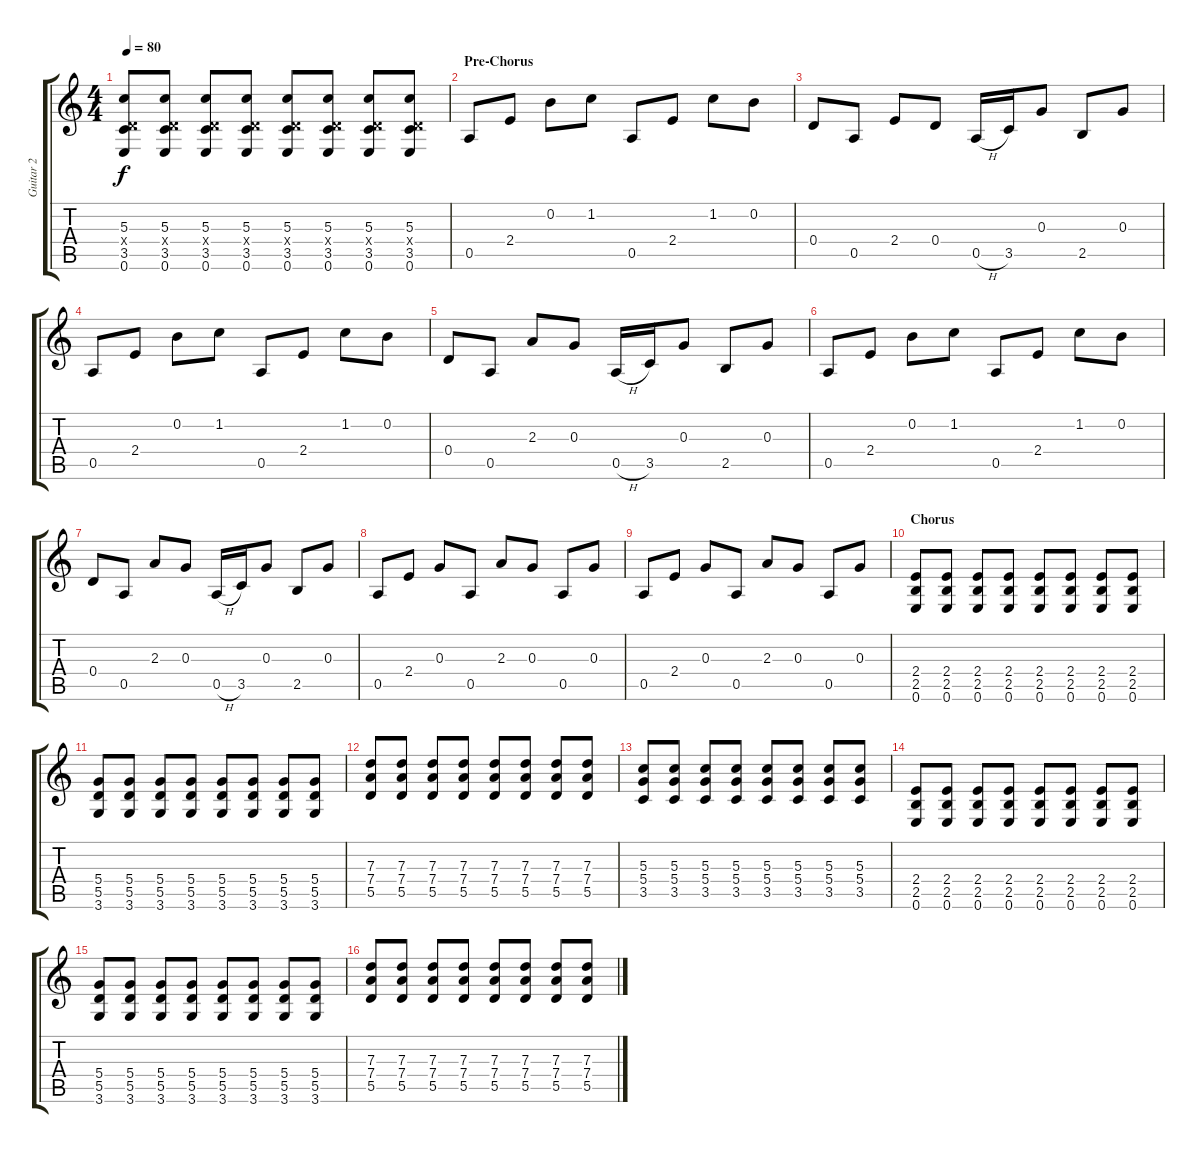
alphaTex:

\track ("Guitar 2" "Guitar 2") {instrument electricguitarclean}
\staff {score tabs}
\tuning (E4 B3 G3 D3 A2 E2) {hide}
\ts (4 4)
\tempo 80
\clef g2
\ks c
(5.3 0.4{x} 3.5 0.6).8{dy f} (5.3 0.4{x} 3.5 0.6).8 (5.3 0.4{x} 3.5 0.6).8 (5.3 0.4{x} 3.5 0.6).8 (5.3 0.4{x} 3.5 0.6).8 (5.3 0.4{x} 3.5 0.6).8 (5.3 0.4{x} 3.5 0.6).8 (5.3 0.4{x} 3.5 0.6).8 |
\section ("" "Pre-Chorus")
0.5.8{instrument electricguitarclean} 2.4.8 0.2.8 1.2.8 0.5.8 2.4.8 1.2.8 0.2.8 |
0.4.8 0.5.8 2.4.8 0.4.8 0.5{h}.16 3.5.16 0.3.8 2.5.8 0.3.8 |
0.5.8 2.4.8 0.2.8 1.2.8 0.5.8 2.4.8 1.2.8 0.2.8 |
0.4.8 0.5.8 2.3.8 0.3.8 0.5{h}.16 3.5.16 0.3.8 2.5.8 0.3.8 |
0.5.8 2.4.8 0.2.8 1.2.8 0.5.8 2.4.8 1.2.8 0.2.8 |
0.4.8 0.5.8 2.3.8 0.3.8 0.5{h}.16 3.5.16 0.3.8 2.5.8 0.3.8 |
0.5.8 2.4.8 0.3.8 0.5.8 2.3.8 0.3.8 0.5.8 0.3.8 |
0.5.8 2.4.8 0.3.8 0.5.8 2.3.8 0.3.8 0.5.8 0.3.8 |
\section ("" "Chorus")
(2.4 2.5 0.6).8{instrument distortionguitar} (2.4 2.5 0.6).8 (2.4 2.5 0.6).8 (2.4 2.5 0.6).8 (2.4 2.5 0.6).8 (2.4 2.5 0.6).8 (2.4 2.5 0.6).8 (2.4 2.5 0.6).8 |
(5.4 5.5 3.6).8 (5.4 5.5 3.6).8 (5.4 5.5 3.6).8 (5.4 5.5 3.6).8 (5.4 5.5 3.6).8 (5.4 5.5 3.6).8 (5.4 5.5 3.6).8 (5.4 5.5 3.6).8 |
(7.3 7.4 5.5).8 (7.3 7.4 5.5).8 (7.3 7.4 5.5).8 (7.3 7.4 5.5).8 (7.3 7.4 5.5).8 (7.3 7.4 5.5).8 (7.3 7.4 5.5).8 (7.3 7.4 5.5).8 |
(5.3 5.4 3.5).8 (5.3 5.4 3.5).8 (5.3 5.4 3.5).8 (5.3 5.4 3.5).8 (5.3 5.4 3.5).8 (5.3 5.4 3.5).8 (5.3 5.4 3.5).8 (5.3 5.4 3.5).8 |
(2.4 2.5 0.6).8{instrument distortionguitar} (2.4 2.5 0.6).8 (2.4 2.5 0.6).8 (2.4 2.5 0.6).8 (2.4 2.5 0.6).8 (2.4 2.5 0.6).8 (2.4 2.5 0.6).8 (2.4 2.5 0.6).8 |
(5.4 5.5 3.6).8 (5.4 5.5 3.6).8 (5.4 5.5 3.6).8 (5.4 5.5 3.6).8 (5.4 5.5 3.6).8 (5.4 5.5 3.6).8 (5.4 5.5 3.6).8 (5.4 5.5 3.6).8 |
(7.3 7.4 5.5).8 (7.3 7.4 5.5).8 (7.3 7.4 5.5).8 (7.3 7.4 5.5).8 (7.3 7.4 5.5).8 (7.3 7.4 5.5).8 (7.3 7.4 5.5).8 (7.3 7.4 5.5).8
